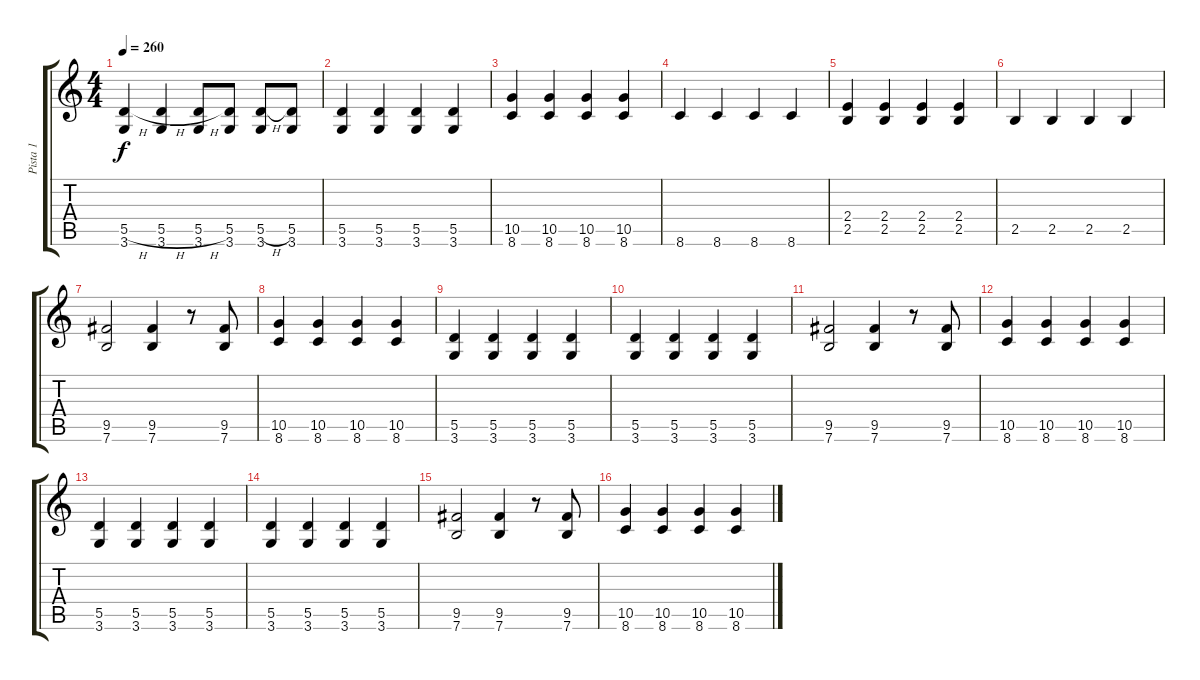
\track ("Pista 1" "Pista 1") {instrument electricguitarmuted}
\staff {score tabs}
\tuning (E4 B3 G3 D3 A2 E2) {hide}
\ts (4 4)
\tempo 260
\clef g2
\ks c
(5.5{h} 3.6).4{dy f} (5.5{h} 3.6).4 (5.5{h} 3.6).8 (5.5 3.6).8 (5.5{h} 3.6).8 (5.5 3.6).8 |
(5.5 3.6).4 (5.5 3.6).4 (5.5 3.6).4 (5.5 3.6).4 |
(10.5 8.6).4 (10.5 8.6).4 (10.5 8.6).4 (10.5 8.6).4 |
8.6.4 8.6.4 8.6.4 8.6.4 |
(2.4 2.5).4 (2.4 2.5).4 (2.4 2.5).4 (2.4 2.5).4 |
2.5.4 2.5.4 2.5.4 2.5.4 |
(9.5 7.6).2 (9.5 7.6).4 r.8 (9.5 7.6).8 |
(10.5 8.6).4 (10.5 8.6).4 (10.5 8.6).4 (10.5 8.6).4 |
(5.5 3.6).4 (5.5 3.6).4 (5.5 3.6).4 (5.5 3.6).4 |
(5.5 3.6).4 (5.5 3.6).4 (5.5 3.6).4 (5.5 3.6).4 |
(9.5 7.6).2 (9.5 7.6).4 r.8 (9.5 7.6).8 |
(10.5 8.6).4 (10.5 8.6).4 (10.5 8.6).4 (10.5 8.6).4 |
(5.5 3.6).4 (5.5 3.6).4 (5.5 3.6).4 (5.5 3.6).4 |
(5.5 3.6).4 (5.5 3.6).4 (5.5 3.6).4 (5.5 3.6).4 |
(9.5 7.6).2 (9.5 7.6).4 r.8 (9.5 7.6).8 |
(10.5 8.6).4 (10.5 8.6).4 (10.5 8.6).4 (10.5 8.6).4
